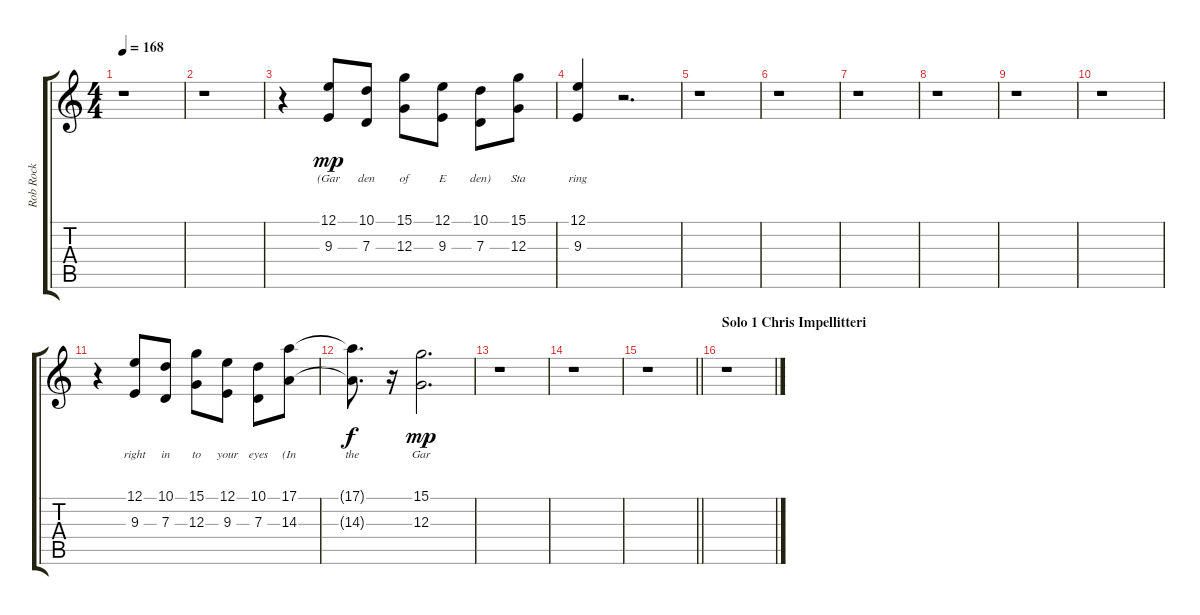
\track ("Rob Rock" "Rob Rock") {instrument lead2sawtooth}
\staff {score tabs}
\tuning (E4 B3 G3 D3 A2 E2) {hide}
\ts (4 4)
\tempo 168
\clef g2
\ks c
r.1{dy f} |
r.1 |
r.4 (12.1 9.3).8{lyrics (0 "(Gar") lyrics (1 "") lyrics (2 "") lyrics (3 "") lyrics (4 "") dy mp} (10.1 7.3).8{lyrics (0 "den") lyrics (1 "") lyrics (2 "") lyrics (3 "") lyrics (4 "")} (15.1 12.3).8{lyrics (0 "of") lyrics (1 "") lyrics (2 "") lyrics (3 "") lyrics (4 "")} (12.1 9.3).8{lyrics (0 "E") lyrics (1 "") lyrics (2 "") lyrics (3 "") lyrics (4 "")} (10.1 7.3).8{lyrics (0 "den)") lyrics (1 "") lyrics (2 "") lyrics (3 "") lyrics (4 "")} (15.1 12.3).8{lyrics (0 "Sta") lyrics (1 "") lyrics (2 "") lyrics (3 "") lyrics (4 "")} |
(12.1 9.3).4{lyrics (0 "ring") lyrics (1 "") lyrics (2 "") lyrics (3 "") lyrics (4 "")} r.2{d} |
r.1 |
r.1 |
r.1 |
r.1 |
r.1 |
r.1 |
r.4 (12.1 9.3).8{lyrics (0 "right") lyrics (1 "") lyrics (2 "") lyrics (3 "") lyrics (4 "")} (10.1 7.3).8{lyrics (0 "in") lyrics (1 "") lyrics (2 "") lyrics (3 "") lyrics (4 "")} (15.1 12.3).8{lyrics (0 "to") lyrics (1 "") lyrics (2 "") lyrics (3 "") lyrics (4 "")} (12.1 9.3).8{lyrics (0 "your") lyrics (1 "") lyrics (2 "") lyrics (3 "") lyrics (4 "")} (10.1 7.3).8{lyrics (0 "eyes") lyrics (1 "") lyrics (2 "") lyrics (3 "") lyrics (4 "")} (17.1 14.3).8{lyrics (0 "(In") lyrics (1 "") lyrics (2 "") lyrics (3 "") lyrics (4 "")} |
(17.1{t} 14.3{t}).8{d lyrics (0 "the") lyrics (1 "") lyrics (2 "") lyrics (3 "") lyrics (4 "") dy f} r.16 (15.1 12.3).2{d lyrics (0 "Gar") lyrics (1 "") lyrics (2 "") lyrics (3 "") lyrics (4 "") dy mp} |
r.1 |
r.1 |
\barLineRight lightlight
r.1 |
\section ("" "Solo 1 Chris Impellitteri")
r.1
